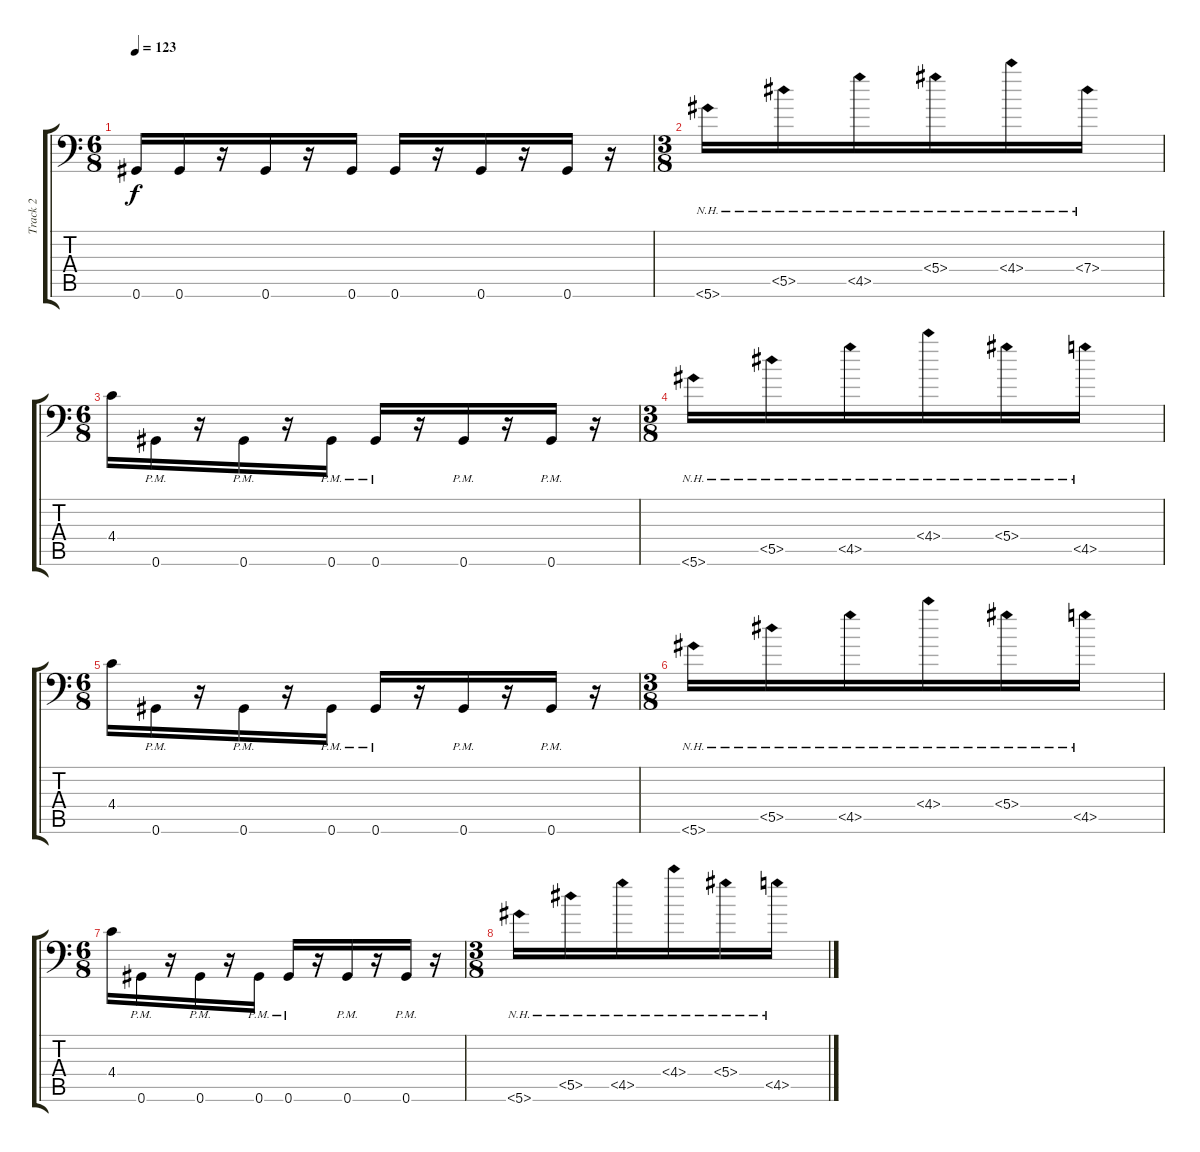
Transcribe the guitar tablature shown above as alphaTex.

\track ("Track 2" "Track 2") {instrument overdrivenguitar}
\staff {score tabs}
\tuning (Bb3 F3 Db3 Ab2 Eb2 Ab1) {hide}
\ts (6 8)
\tempo 123
\clef f4
\ks c
0.6.16{dy f} 0.6.16 r.16 0.6.16 r.16 0.6.16 0.6.16 r.16 0.6.16 r.16 0.6.16 r.16 |
\ts (3 8)
5.6{nh}.16 5.5{nh}.16 4.5{nh}.16 5.4{nh}.16 4.4{nh}.16 7.4{nh}.16 |
\ts (6 8)
4.4.16 0.6{pm}.16 r.16 0.6{pm}.16 r.16 0.6{pm}.16 0.6{pm}.16 r.16 0.6{pm}.16 r.16 0.6{pm}.16 r.16 |
\ts (3 8)
5.6{nh}.16 5.5{nh}.16 4.5{nh}.16 4.4{nh}.16 5.4{nh}.16 4.5{nh}.16 |
\ts (6 8)
4.4.16 0.6{pm}.16 r.16 0.6{pm}.16 r.16 0.6{pm}.16 0.6{pm}.16 r.16 0.6{pm}.16 r.16 0.6{pm}.16 r.16 |
\ts (3 8)
5.6{nh}.16 5.5{nh}.16 4.5{nh}.16 4.4{nh}.16 5.4{nh}.16 4.5{nh}.16 |
\ts (6 8)
4.4.16 0.6{pm}.16 r.16 0.6{pm}.16 r.16 0.6{pm}.16 0.6{pm}.16 r.16 0.6{pm}.16 r.16 0.6{pm}.16 r.16 |
\ts (3 8)
5.6{nh}.16 5.5{nh}.16 4.5{nh}.16 4.4{nh}.16 5.4{nh}.16 4.5{nh}.16
